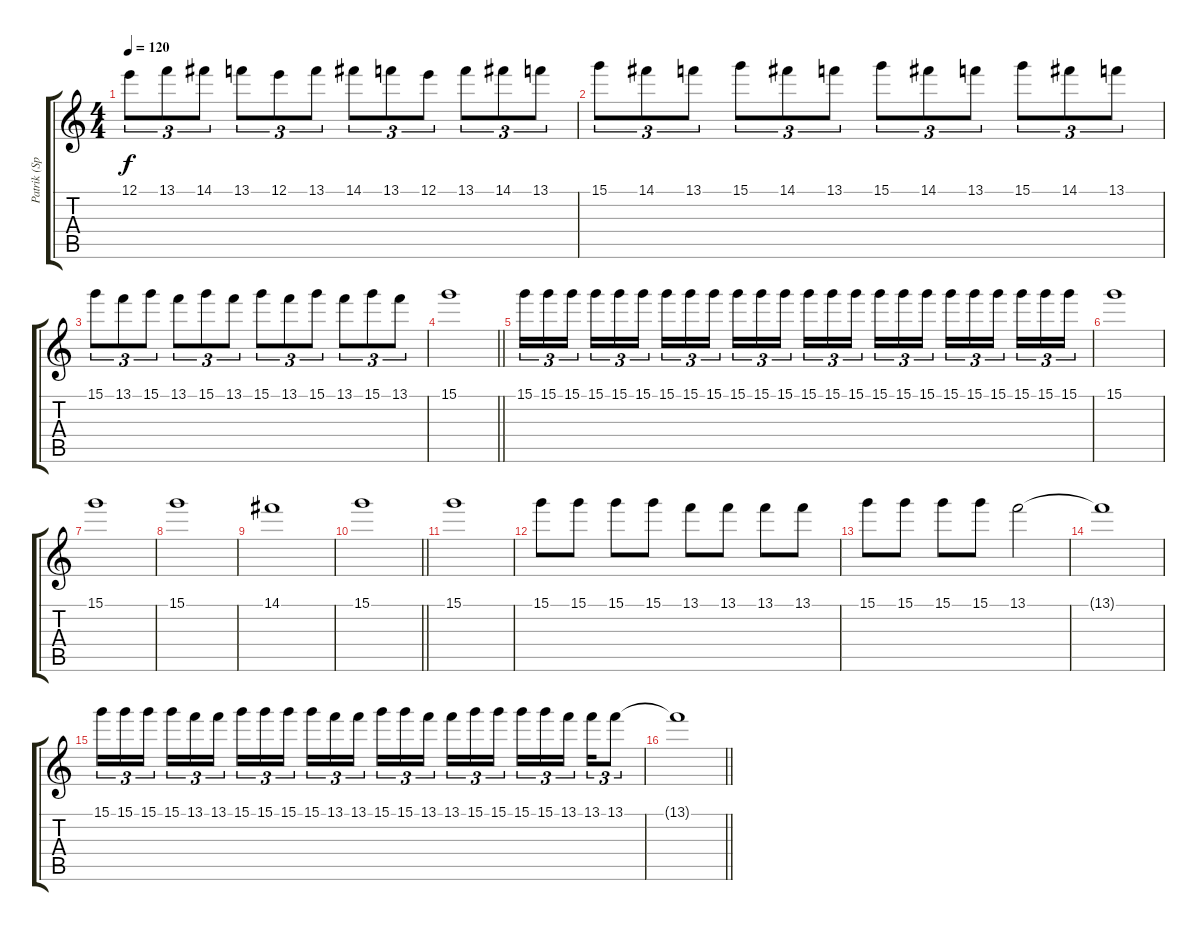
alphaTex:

\track ("Patrik (Speaker: metal)" "Patrik (Sp") {instrument distortionguitar}
\staff {score tabs}
\tuning (E4 B3 G3 D3 A2 E2) {hide}
\ts (4 4)
\tempo 120
\clef g2
\ks c
12.1.8{tu (3 2) dy f} 13.1.8{tu (3 2)} 14.1.8{tu (3 2)} 13.1.8{tu (3 2)} 12.1.8{tu (3 2)} 13.1.8{tu (3 2)} 14.1.8{tu (3 2)} 13.1.8{tu (3 2)} 12.1.8{tu (3 2)} 13.1.8{tu (3 2)} 14.1.8{tu (3 2)} 13.1.8{tu (3 2)} |
15.1.8{tu (3 2)} 14.1.8{tu (3 2)} 13.1.8{tu (3 2)} 15.1.8{tu (3 2)} 14.1.8{tu (3 2)} 13.1.8{tu (3 2)} 15.1.8{tu (3 2)} 14.1.8{tu (3 2)} 13.1.8{tu (3 2)} 15.1.8{tu (3 2)} 14.1.8{tu (3 2)} 13.1.8{tu (3 2)} |
15.1.8{tu (3 2)} 13.1.8{tu (3 2)} 15.1.8{tu (3 2)} 13.1.8{tu (3 2)} 15.1.8{tu (3 2)} 13.1.8{tu (3 2)} 15.1.8{tu (3 2)} 13.1.8{tu (3 2)} 15.1.8{tu (3 2)} 13.1.8{tu (3 2)} 15.1.8{tu (3 2)} 13.1.8{tu (3 2)} |
\barLineRight lightlight
15.1.1 |
15.1.16{tu (3 2)} 15.1.16{tu (3 2)} 15.1.16{tu (3 2) beam splitsecondary} 15.1.16{tu (3 2)} 15.1.16{tu (3 2)} 15.1.16{tu (3 2)} 15.1.16{tu (3 2)} 15.1.16{tu (3 2)} 15.1.16{tu (3 2) beam splitsecondary} 15.1.16{tu (3 2)} 15.1.16{tu (3 2)} 15.1.16{tu (3 2)} 15.1.16{tu (3 2)} 15.1.16{tu (3 2)} 15.1.16{tu (3 2) beam splitsecondary} 15.1.16{tu (3 2)} 15.1.16{tu (3 2)} 15.1.16{tu (3 2)} 15.1.16{tu (3 2)} 15.1.16{tu (3 2)} 15.1.16{tu (3 2) beam splitsecondary} 15.1.16{tu (3 2)} 15.1.16{tu (3 2)} 15.1.16{tu (3 2)} |
15.1.1 |
15.1.1 |
15.1.1 |
14.1.1 |
\barLineRight lightlight
15.1.1 |
15.1.1 |
15.1.8 15.1.8 15.1.8 15.1.8 13.1.8 13.1.8 13.1.8 13.1.8 |
15.1.8 15.1.8 15.1.8 15.1.8 13.1.2 |
13.1{t}.1 |
15.1.16{tu (3 2)} 15.1.16{tu (3 2)} 15.1.16{tu (3 2) beam splitsecondary} 15.1.16{tu (3 2)} 13.1.16{tu (3 2)} 13.1.16{tu (3 2)} 15.1.16{tu (3 2)} 15.1.16{tu (3 2)} 15.1.16{tu (3 2) beam splitsecondary} 15.1.16{tu (3 2)} 13.1.16{tu (3 2)} 13.1.16{tu (3 2)} 15.1.16{tu (3 2)} 15.1.16{tu (3 2)} 13.1.16{tu (3 2) beam splitsecondary} 13.1.16{tu (3 2)} 15.1.16{tu (3 2)} 15.1.16{tu (3 2)} 15.1.16{tu (3 2)} 15.1.16{tu (3 2)} 13.1.16{tu (3 2) beam splitsecondary} 13.1.16{tu (3 2)} 13.1.8{tu (3 2)} |
\barLineRight lightlight
13.1{t}.1
